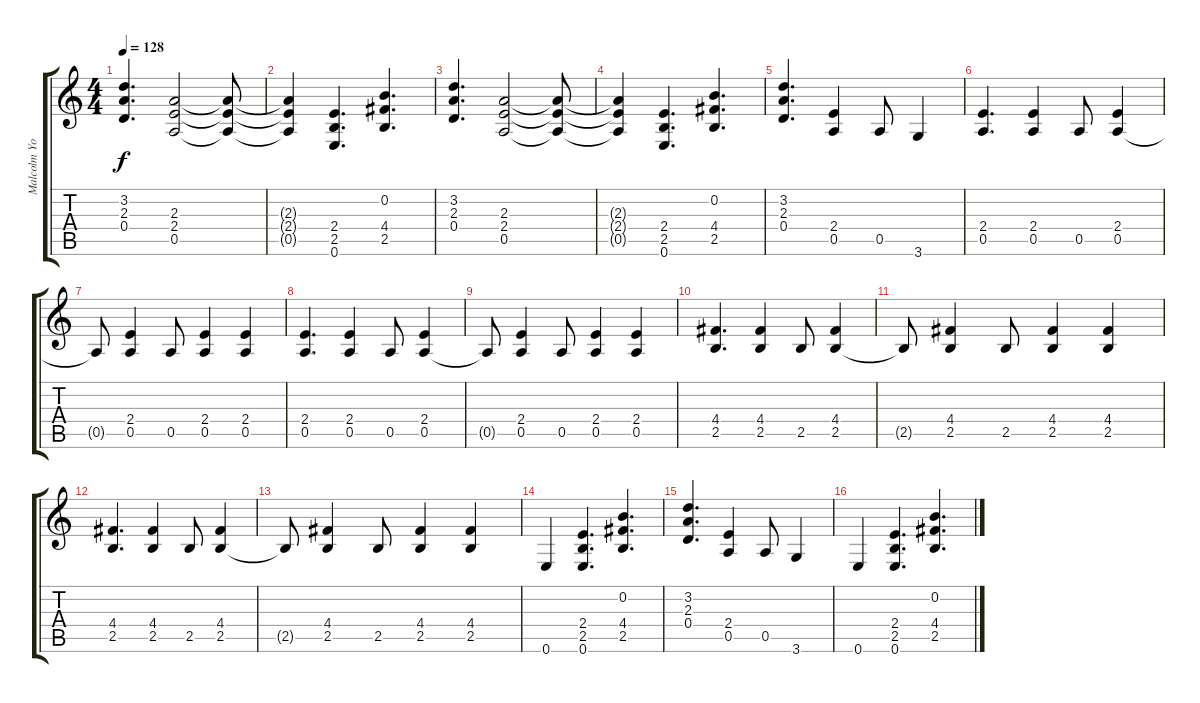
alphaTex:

\track ("Malcolm Young" "Malcolm Yo") {instrument overdrivenguitar}
\staff {score tabs}
\tuning (E4 B3 G3 D3 A2 E2) {hide}
\ts (4 4)
\tempo 128
\clef g2
\ks c
(3.2 2.3 0.4).4{d dy f} (2.3 2.4 0.5).2 (2.3{t} 2.4{t} 0.5{t}).8 |
(2.3{t} 2.4{t} 0.5{t}).4 (2.4 2.5 0.6).4{d} (0.2 4.4 2.5).4{d} |
(3.2 2.3 0.4).4{d} (2.3 2.4 0.5).2 (2.3{t} 2.4{t} 0.5{t}).8 |
(2.3{t} 2.4{t} 0.5{t}).4 (2.4 2.5 0.6).4{d} (0.2 4.4 2.5).4{d} |
(3.2 2.3 0.4).4{d} (2.4 0.5).4 0.5.8 3.6.4 |
(2.4 0.5).4{d} (2.4 0.5).4 0.5.8 (2.4 0.5).4 |
0.5{t}.8 (2.4 0.5).4 0.5.8 (2.4 0.5).4 (2.4 0.5).4 |
(2.4 0.5).4{d} (2.4 0.5).4 0.5.8 (2.4 0.5).4 |
0.5{t}.8 (2.4 0.5).4 0.5.8 (2.4 0.5).4 (2.4 0.5).4 |
(4.4 2.5).4{d} (4.4 2.5).4 2.5.8 (4.4 2.5).4 |
2.5{t}.8 (4.4 2.5).4 2.5.8 (4.4 2.5).4 (4.4 2.5).4 |
(4.4 2.5).4{d} (4.4 2.5).4 2.5.8 (4.4 2.5).4 |
2.5{t}.8 (4.4 2.5).4 2.5.8 (4.4 2.5).4 (4.4 2.5).4 |
0.6.4 (2.4 2.5 0.6).4{d} (0.2 4.4 2.5).4{d} |
(3.2 2.3 0.4).4{d} (2.4 0.5).4 0.5.8 3.6.4 |
0.6.4 (2.4 2.5 0.6).4{d} (0.2 4.4 2.5).4{d}
